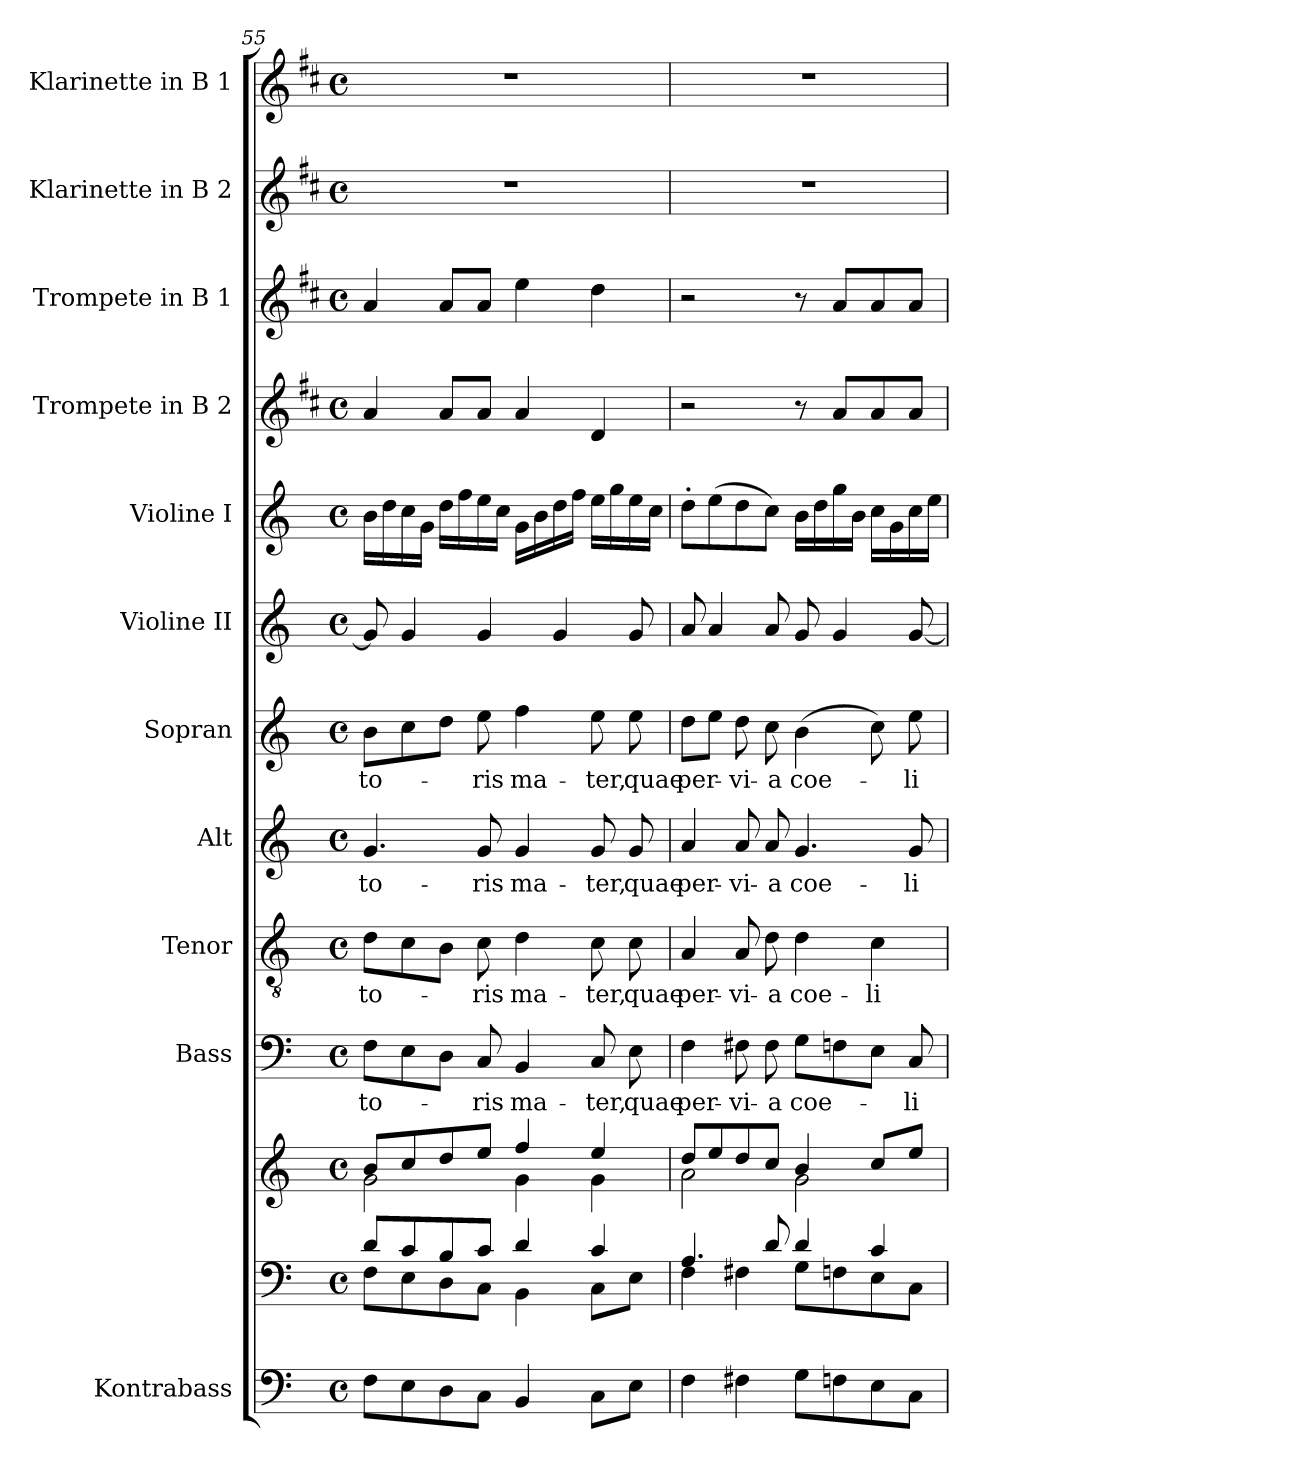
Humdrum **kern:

**kern	**kern	**kern	**kern	**text	**kern	**text	**kern	**text	**kern	**text	**kern	**kern	**kern	**kern	**kern	**kern
*part12	*part11	*part11	*part10	*part10	*part9	*part9	*part8	*part8	*part7	*part7	*part6	*part5	*part4	*part3	*part2	*part1
*staff13	*staff12	*staff11	*staff10	*staff10	*staff9	*staff9	*staff8	*staff8	*staff7	*staff7	*staff6	*staff5	*staff4	*staff3	*staff2	*staff1
*I"Kontrabass	*	*	*I"Bass	*	*I"Tenor	*	*I"Alt	*	*I"Sopran	*	*I"Violine II	*I"Violine I	*I"Trompete in B 2	*I"Trompete in B 1	*I"Klarinette in B 2	*I"Klarinette in B 1
*I'Kb.	*	*	*I'B	*	*I'T	*	*I'A	*	*I'S	*	*I'Vl. II	*I'Vl. I	*	*	*	*
*clefF4	*clefF4	*clefG2	*clefF4	*	*clefGv2	*	*clefG2	*	*clefG2	*	*clefG2	*clefG2	*clefG2	*clefG2	*clefG2	*clefG2
*ITrd7c12	*	*	*	*	*	*	*	*	*	*	*	*	*ITrd1c2	*ITrd1c2	*ITrd1c2	*ITrd1c2
*k[]	*k[]	*k[]	*k[]	*	*k[]	*	*k[]	*	*k[]	*	*k[]	*k[]	*k[]	*k[]	*k[]	*k[]
*C:	*C:	*C:	*C:	*	*C:	*	*C:	*	*C:	*	*C:	*C:	*C:	*C:	*C:	*C:
*M4/4	*M4/4	*M4/4	*M4/4	*	*M4/4	*	*M4/4	*	*M4/4	*	*M4/4	*M4/4	*M4/4	*M4/4	*M4/4	*M4/4
*met(c)	*met(c)	*met(c)	*met(c)	*	*met(c)	*	*met(c)	*	*met(c)	*	*met(c)	*met(c)	*met(c)	*met(c)	*met(c)	*met(c)
=55	=55	=55	=55	=55	=55	=55	=55	=55	=55	=55	=55	=55	=55	=55	=55	=55
*	*^	*^	*	*	*	*	*	*	*	*	*	*	*	*	*	*
!	!	!	!	!	!	!LO:LY:b	!	!LO:LY:b	!	!LO:LY:b	!	!LO:LY:b	!	!	!	!	!	!
8FF\L	8d/L	8F\L	8b/L	2g\	8F\L	-to-	8d\L	-to-	4.g/	-to-	8b\L	-to-	8g/]	16b\LL	4g/	4g/	1r	1r
.	.	.	.	.	.	.	.	.	.	.	.	.	.	16dd\	.	.	.	.
8EE\	8c/	8E\	8cc/	.	8E\	.	8c\	.	.	.	8cc\	.	4g/	16cc\	.	.	.	.
.	.	.	.	.	.	.	.	.	.	.	.	.	.	16g\JJ	.	.	.	.
8DD\	8B/	8D\	8dd/	.	8D\J	.	8B\J	.	.	.	8dd\J	.	.	16dd\LL	8g/L	8g/L	.	.
.	.	.	.	.	.	.	.	.	.	.	.	.	.	16ff\	.	.	.	.
!	!	!	!	!	!	!LO:LY:b	!	!LO:LY:b	!	!LO:LY:b	!	!LO:LY:b	!	!	!	!	!	!
8CC\J	8c/J	8C\J	8ee/J	.	8C/	-ris	8c\	-ris	8g/	-ris	8ee\	-ris	4g/	16ee\	8g/J	8g/J	.	.
.	.	.	.	.	.	.	.	.	.	.	.	.	.	16cc\JJ	.	.	.	.
!	!	!	!	!	!	!LO:LY:b	!	!LO:LY:b	!	!LO:LY:b	!	!LO:LY:b	!	!	!	!	!	!
4BBB/	4d/	4BB\	4ff/	4g\	4BB/	ma-	4d\	ma-	4g/	ma-	4ff\	ma-	.	16g\LL	4g/	4dd\	.	.
.	.	.	.	.	.	.	.	.	.	.	.	.	.	16b\	.	.	.	.
.	.	.	.	.	.	.	.	.	.	.	.	.	4g/	16dd\	.	.	.	.
.	.	.	.	.	.	.	.	.	.	.	.	.	.	16ff\JJ	.	.	.	.
!	!	!	!	!	!	!LO:LY:b	!	!LO:LY:b	!	!LO:LY:b	!	!LO:LY:b	!	!	!	!	!	!
8CC\L	4c/	8C\L	4ee/	4g\	8C/	-ter,	8c\	-ter,	8g/	-ter,	8ee\	-ter,	.	16ee\LL	4c/	4cc\	.	.
.	.	.	.	.	.	.	.	.	.	.	.	.	.	16gg\	.	.	.	.
!	!	!	!	!	!	!LO:LY:b	!	!LO:LY:b	!	!LO:LY:b	!	!LO:LY:b	!	!	!	!	!	!
8EE\J	.	8E\J	.	.	8E\	quae	8c\	quae	8g/	quae	8ee\	quae	8g/	16ee\	.	.	.	.
.	.	.	.	.	.	.	.	.	.	.	.	.	.	16cc\JJ	.	.	.	.
=56	=56	=56	=56	=56	=56	=56	=56	=56	=56	=56	=56	=56	=56	=56	=56	=56	=56	=56
!	!	!	!	!	!	!LO:LY:b	!	!LO:LY:b	!	!LO:LY:b	!	!LO:LY:b	!	!	!	!	!	!
4FF\	4.A/	4F\	8dd/L	2a\	4F\	per-	4A/	per-	4a/	per-	8dd\L	per-	8a/	8dd'>\L	2r	2r	1r	1r
.	.	.	8ee/	.	.	.	.	.	.	.	8ee\J	.	4a/	(>8ee\	.	.	.	.
!	!	!	!	!	!	!LO:LY:b	!	!LO:LY:b	!	!LO:LY:b	!	!LO:LY:b	!	!	!	!	!	!
4FF#X\	.	4F#X\	8dd/	.	8F#X\	-vi-	8A/	-vi-	8a/	-vi-	8dd\	-vi-	.	8dd\	.	.	.	.
!	!	!	!	!	!	!LO:LY:b	!	!LO:LY:b	!	!LO:LY:b	!	!LO:LY:b	!	!	!	!	!	!
.	8d/	.	8cc/J	.	8F#\	-a	8d\	-a	8a/	-a	8cc\	-a	8a/	8cc\J)	.	.	.	.
!	!	!	!	!	!	!LO:LY:b	!	!LO:LY:b	!	!LO:LY:b	!	!LO:LY:b	!	!	!	!	!	!
8GG\L	4d/	8G\L	4b/	2g\	8G\L	coe-	4d\	coe-	4.g/	coe-	(>4b\	coe-	8g/	16b\LL	8r	8r	.	.
.	.	.	.	.	.	.	.	.	.	.	.	.	.	16dd\	.	.	.	.
8FFn\	.	8Fn\	.	.	8Fn\	.	.	.	.	.	.	.	4g/	16gg\	8g/L	8g/L	.	.
.	.	.	.	.	.	.	.	.	.	.	.	.	.	16b\JJ	.	.	.	.
!	!	!	!	!	!	!	!	!LO:LY:b	!	!	!	!	!	!	!	!	!	!
8EE\	4c/	8E\	8cc/L	.	8E\J	.	4c\	-li	.	.	8cc\)	.	.	16cc\LL	8g/	8g/	.	.
.	.	.	.	.	.	.	.	.	.	.	.	.	.	16g\	.	.	.	.
!	!	!	!	!	!	!LO:LY:b	!	!	!	!LO:LY:b	!	!LO:LY:b	!	!	!	!	!	!
8CC\J	.	8C\J	8ee/J	.	8C/	-li	.	.	8g/	-li	8ee\	-li	[8g/	16cc\	8g/J	8g/J	.	.
.	.	.	.	.	.	.	.	.	.	.	.	.	.	16ee\JJ	.	.	.	.
*	*v	*v	*	*	*	*	*	*	*	*	*	*	*	*	*	*	*	*
*	*	*v	*v	*	*	*	*	*	*	*	*	*	*	*	*	*	*
=	=	=	=	=	=	=	=	=	=	=	=	=	=	=	=	=
*-	*-	*-	*-	*-	*-	*-	*-	*-	*-	*-	*-	*-	*-	*-	*-	*-
